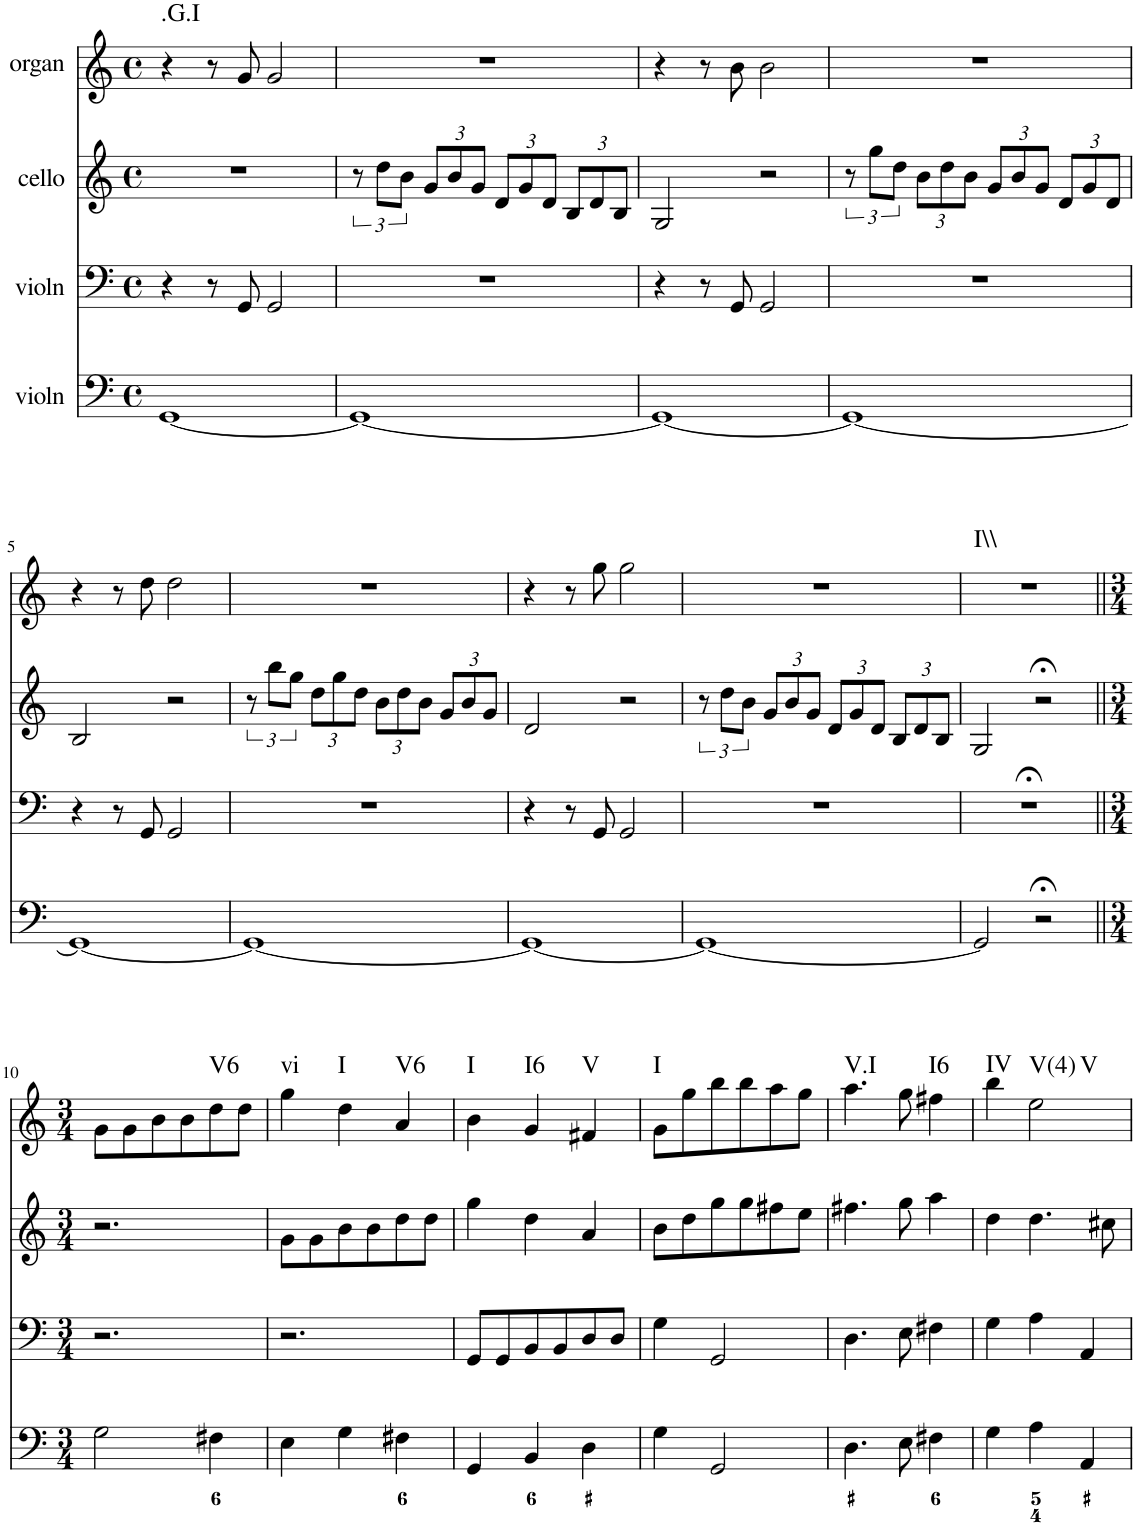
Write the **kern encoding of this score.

**kern	**kern	**kern	**kern	**harte
*part4	*part3	*part2	*part1	*part1
*staff4	*staff3	*staff2	*staff1	*
*I"violn	*I"violn	*I"cello	*I"organ	*
*clefF4	*clefF4	*clefG2	*clefG2	*
*k[]	*k[]	*k[]	*k[]	*
*M4/4	*M4/4	*M4/4	*M4/4	*
*met(c)	*met(c)	*met(c)	*met(c)	*
=1	=1	=1	=1	=1
!	!	!	!	!LO:H:kt=.G.I
[1GG	4r	1r	4r	N
.	8r	.	8r	.
.	8GG/	.	8g/	.
.	2GG/	.	2g/	.
=2	=2	=2	=2	=2
1GG_	1r	12r	1r	.
.	.	12dd\L	.	.
.	.	12b\J	.	.
*	*	*Xbrackettup	*	*
.	.	12g/L	.	.
.	.	12b/	.	.
.	.	12g/J	.	.
.	.	12d/L	.	.
.	.	12g/	.	.
.	.	12d/J	.	.
.	.	12B/L	.	.
.	.	12d/	.	.
.	.	12B/J	.	.
=3	=3	=3	=3	=3
1GG_	4r	2G/	4r	.
.	8r	.	8r	.
.	8GG/	.	8b\	.
.	2GG/	2r	2b\	.
=4	=4	=4	=4	=4
*	*	*brackettup	*	*
1GG_	1r	12r	1r	.
.	.	12gg\L	.	.
.	.	12dd\J	.	.
*	*	*Xbrackettup	*	*
.	.	12b\L	.	.
.	.	12dd\	.	.
.	.	12b\J	.	.
.	.	12g/L	.	.
.	.	12b/	.	.
.	.	12g/J	.	.
.	.	12d/L	.	.
.	.	12g/	.	.
.	.	12d/J	.	.
!!LO:LB:g=z
=5	=5	=5	=5	=5
1GG_	4r	2B/	4r	.
.	8r	.	8r	.
.	8GG/	.	8dd\	.
.	2GG/	2r	2dd\	.
=6	=6	=6	=6	=6
*	*	*brackettup	*	*
1GG_	1r	12r	1r	.
.	.	12bb\L	.	.
.	.	12gg\J	.	.
*	*	*Xbrackettup	*	*
.	.	12dd\L	.	.
.	.	12gg\	.	.
.	.	12dd\J	.	.
.	.	12b\L	.	.
.	.	12dd\	.	.
.	.	12b\J	.	.
.	.	12g/L	.	.
.	.	12b/	.	.
.	.	12g/J	.	.
=7	=7	=7	=7	=7
1GG_	4r	2d/	4r	.
.	8r	.	8r	.
.	8GG/	.	8gg\	.
.	2GG/	2r	2gg\	.
=8	=8	=8	=8	=8
*	*	*brackettup	*	*
1GG_	1r	12r	1r	.
.	.	12dd\L	.	.
.	.	12b\J	.	.
*	*	*Xbrackettup	*	*
.	.	12g/L	.	.
.	.	12b/	.	.
.	.	12g/J	.	.
.	.	12d/L	.	.
.	.	12g/	.	.
.	.	12d/J	.	.
.	.	12B/L	.	.
.	.	12d/	.	.
.	.	12B/J	.	.
=9	=9	=9	=9	=9
!	!	!	!	!LO:H:kt=I\\
2GG/]	1r;<	2G/	1r	N
2r;<	.	2r;<	.	.
!!LO:LB:g=z
=10||	=10||	=10||	=10||	=10||
*M3/4	*M3/4	*M3/4	*M3/4	*
2G\	2.r	2.r	8g\L	.
.	.	.	8g\	.
.	.	.	8b\	.
.	.	.	8b\	.
!	!	!	!	!LO:H:kt=V6
4F#X\	.	.	8dd\	N
.	.	.	8dd\J	.
=11	=11	=11	=11	=11
!	!	!	!	!LO:H:kt=vi
4E\	2.r	8g\L	4gg\	N
.	.	8g\	.	.
!	!	!	!	!LO:H:kt=I
4G\	.	8b\	4dd\	N
.	.	8b\	.	.
!	!	!	!	!LO:H:kt=V6
4F#X\	.	8dd\	4a/	N
.	.	8dd\J	.	.
=12	=12	=12	=12	=12
!	!	!	!	!LO:H:kt=I
4GG/	8GG/L	4gg\	4b\	N
.	8GG/	.	.	.
!	!	!	!	!LO:H:kt=I6
4BB/	8BB/	4dd\	4g/	N
.	8BB/	.	.	.
!	!	!	!	!LO:H:kt=V
4D\	8D/	4a/	4f#X/	N
.	8D/J	.	.	.
=13	=13	=13	=13	=13
!	!	!	!	!LO:H:kt=I
4G\	4G\	8b\L	8g\L	N
.	.	8dd\	8gg\	.
2GG/	2GG/	8gg\	8bb\	.
.	.	8gg\	8bb\	.
.	.	8ff#X\	8aa\	.
.	.	8ee\J	8gg\J	.
=14	=14	=14	=14	=14
!	!	!	!	!LO:H:kt=V.I
4.D\	4.D\	4.ff#X\	4.aa\	N
8E\	8E\	8gg\	8gg\	.
!	!	!	!	!LO:H:kt=I6
4F#X\	4F#X\	4aa\	4ff#X\	N
=15	=15	=15	=15	=15
!	!	!	!	!LO:H:kt=IV
4G\	4G\	4dd\	4bb\	N
!	!	!	!	!LO:H:n=1:kt=V(4)
!	!	!	!	!LO:H:n=2:kt=V
4A\	4A\	4.dd\	2ee\	N N
4AA/	4AA/	.	.	.
.	.	8cc#X\	.	.
=	=	=	=	=
*-	*-	*-	*-	*-
